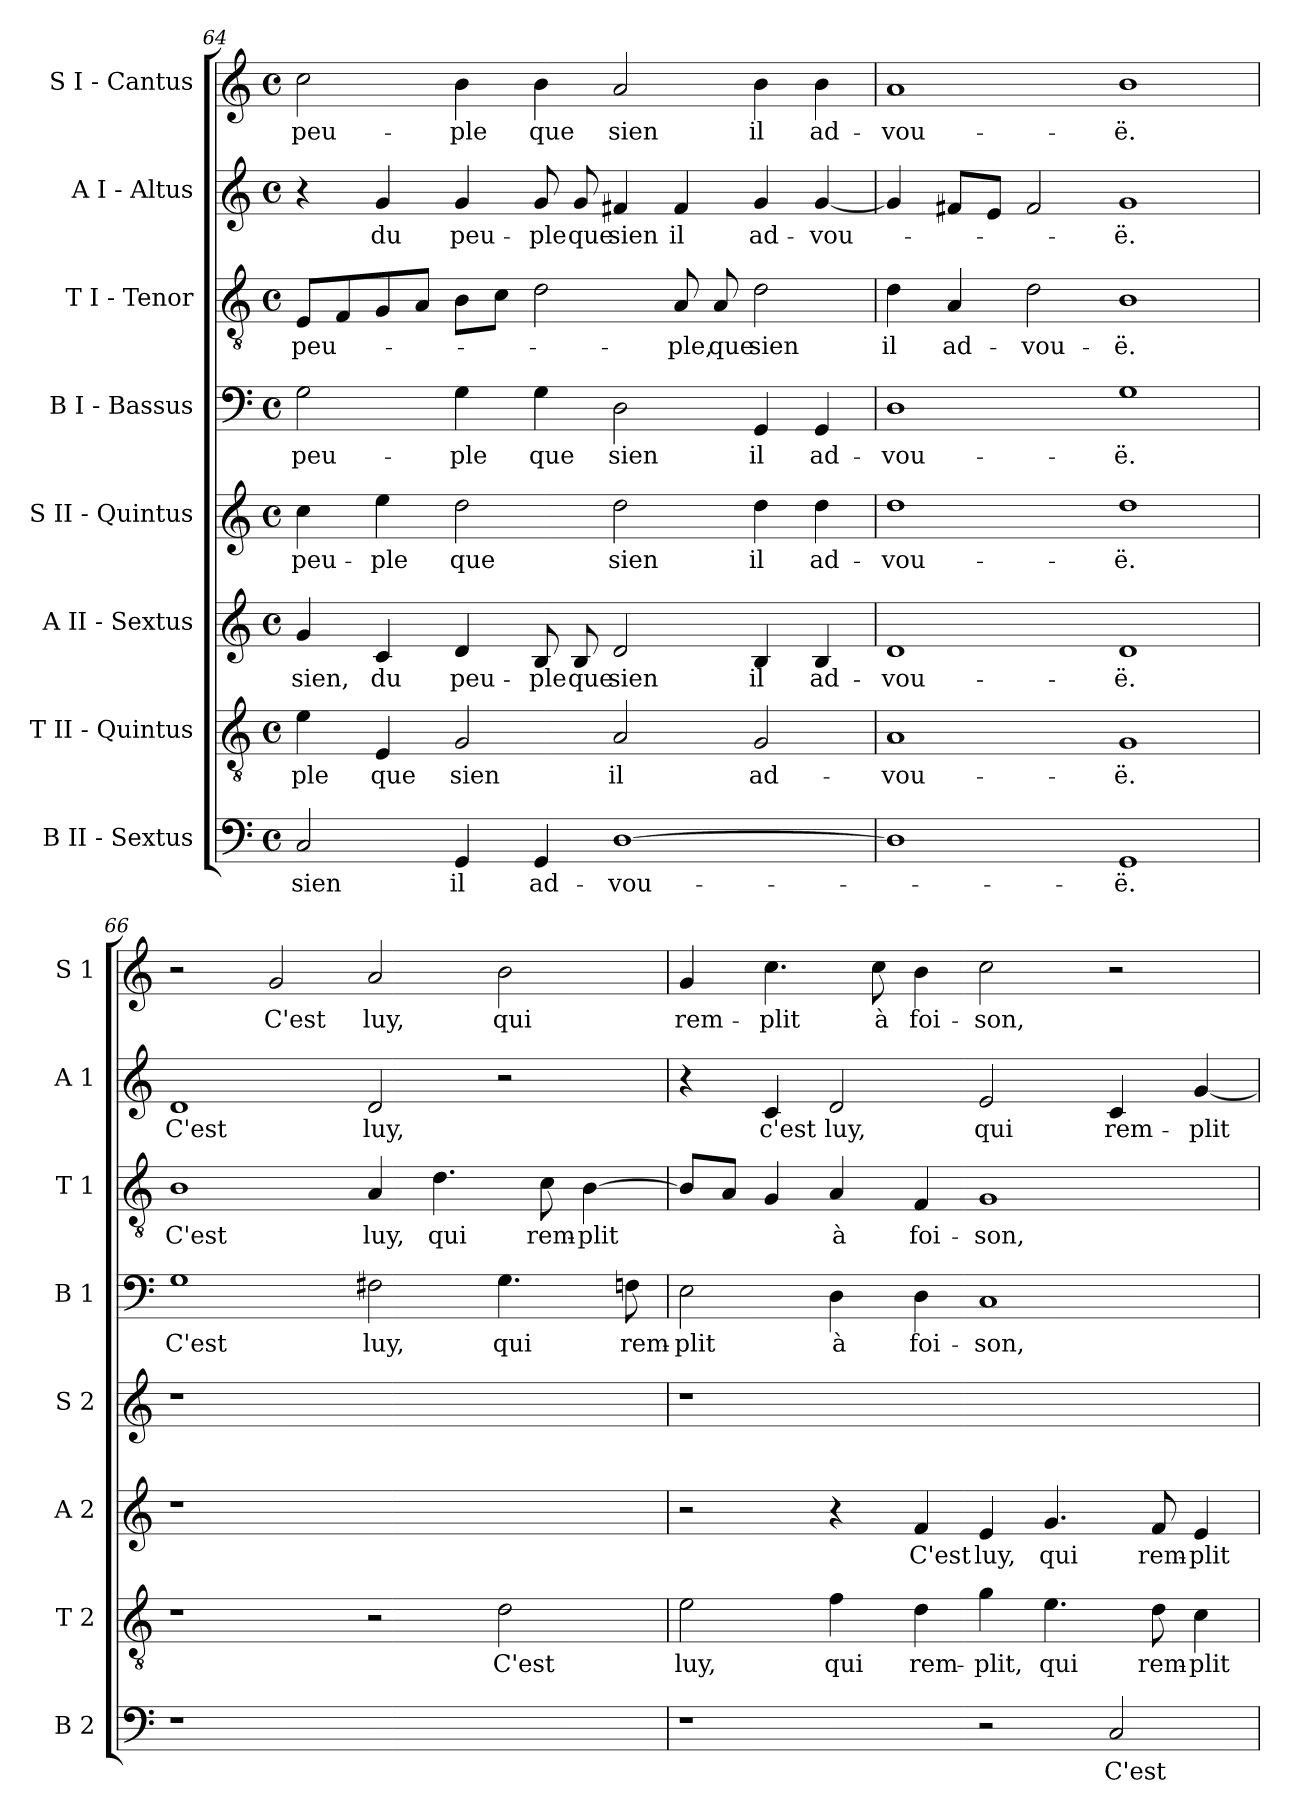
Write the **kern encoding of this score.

**kern	**text	**kern	**text	**kern	**text	**kern	**text	**kern	**text	**kern	**text	**kern	**text	**kern	**text
*part8	*part8	*part7	*part7	*part6	*part6	*part5	*part5	*part4	*part4	*part3	*part3	*part2	*part2	*part1	*part1
*staff8	*staff8	*staff7	*staff7	*staff6	*staff6	*staff5	*staff5	*staff4	*staff4	*staff3	*staff3	*staff2	*staff2	*staff1	*staff1
*I"B II - Sextus	*	*I"T II - Quintus	*	*I"A II - Sextus	*	*I"S II - Quintus	*	*I"B I - Bassus	*	*I"T I - Tenor	*	*I"A I - Altus	*	*I"S I - Cantus	*
*I'B 2	*	*I'T 2	*	*I'A 2	*	*I'S 2	*	*I'B 1	*	*I'T 1	*	*I'A 1	*	*I'S 1	*
*clefF4	*	*clefGv2	*	*clefG2	*	*clefG2	*	*clefF4	*	*clefGv2	*	*clefG2	*	*clefG2	*
*k[]	*	*k[]	*	*k[]	*	*k[]	*	*k[]	*	*k[]	*	*k[]	*	*k[]	*
*C:	*	*C:	*	*C:	*	*C:	*	*C:	*	*C:	*	*C:	*	*C:	*
*M4/4	*	*M4/4	*	*M4/4	*	*M4/4	*	*M4/4	*	*M4/4	*	*M4/4	*	*M4/4	*
*met(c)	*	*met(c)	*	*met(c)	*	*met(c)	*	*met(c)	*	*met(c)	*	*met(c)	*	*met(c)	*
=64	=64	=64	=64	=64	=64	=64	=64	=64	=64	=64	=64	=64	=64	=64	=64
!	!LO:LY:b	!	!LO:LY:b	!	!LO:LY:b	!	!LO:LY:b	!	!LO:LY:b	!	!LO:LY:b	!	!	!	!LO:LY:b
2C/	sien	4e\	-ple	4g/	sien,	4cc\	peu-	2G\	peu-	8E/L	peu-	4r	.	2cc\	peu-
.	.	.	.	.	.	.	.	.	.	8F/	.	.	.	.	.
!	!	!	!LO:LY:b	!	!LO:LY:b	!	!LO:LY:b	!	!	!	!	!	!LO:LY:b	!	!
.	.	4E/	que	4c/	du	4ee\	-ple	.	.	8G/	.	4g/	du	.	.
.	.	.	.	.	.	.	.	.	.	8A/J	.	.	.	.	.
!	!LO:LY:b	!	!LO:LY:b	!	!LO:LY:b	!	!LO:LY:b	!	!LO:LY:b	!	!	!	!LO:LY:b	!	!LO:LY:b
4GG/	il	2G/	sien	4d/	peu-	2dd\	que	4G\	-ple	8B\L	.	4g/	peu-	4b\	-ple
.	.	.	.	.	.	.	.	.	.	8c\J	.	.	.	.	.
!	!LO:LY:b	!	!	!	!LO:LY:b	!	!	!	!LO:LY:b	!	!	!	!LO:LY:b	!	!LO:LY:b
4GG/	ad-	.	.	8B/	-ple	.	.	4G\	que	2d\	.	8g/	-ple	4b\	que
!	!	!	!	!	!LO:LY:b	!	!	!	!	!	!	!	!LO:LY:b	!	!
.	.	.	.	8B/	que	.	.	.	.	.	.	8g/	que	.	.
!	!LO:LY:b	!	!LO:LY:b	!	!LO:LY:b	!	!LO:LY:b	!	!LO:LY:b	!	!	!	!LO:LY:b	!	!LO:LY:b
[1D	-vou-	2A/	il	2d/	sien	2dd\	sien	2D\	sien	.	.	4f#X/	sien	2a/	sien
!	!	!	!	!	!	!	!	!	!	!	!LO:LY:b	!	!LO:LY:b	!	!
.	.	.	.	.	.	.	.	.	.	8A/	-ple,	4f#/	il	.	.
!	!	!	!	!	!	!	!	!	!	!	!LO:LY:b	!	!	!	!
.	.	.	.	.	.	.	.	.	.	8A/	que	.	.	.	.
!	!	!	!LO:LY:b	!	!LO:LY:b	!	!LO:LY:b	!	!LO:LY:b	!	!LO:LY:b	!	!LO:LY:b	!	!LO:LY:b
.	.	2G/	ad-	4B/	il	4dd\	il	4GG/	il	2d\	sien	4g/	ad-	4b\	il
!	!	!	!	!	!LO:LY:b	!	!LO:LY:b	!	!LO:LY:b	!	!	!	!LO:LY:b	!	!LO:LY:b
.	.	.	.	4B/	ad-	4dd\	ad-	4GG/	ad-	.	.	[4g/	-vou-	4b\	ad-
=65	=65	=65	=65	=65	=65	=65	=65	=65	=65	=65	=65	=65	=65	=65	=65
!	!	!	!LO:LY:b	!	!LO:LY:b	!	!LO:LY:b	!	!LO:LY:b	!	!LO:LY:b	!	!	!	!LO:LY:b
1D]	.	1A	-vou-	1d	-vou-	1dd	-vou-	1D	-vou-	4d\	il	4g/]	.	1a	-vou-
!	!	!	!	!	!	!	!	!	!	!	!LO:LY:b	!	!	!	!
.	.	.	.	.	.	.	.	.	.	4A/	ad-	8f#X/L	.	.	.
.	.	.	.	.	.	.	.	.	.	.	.	8e/J	.	.	.
!	!	!	!	!	!	!	!	!	!	!	!LO:LY:b	!	!	!	!
.	.	.	.	.	.	.	.	.	.	2d\	-vou-	2f#/	.	.	.
!	!LO:LY:b	!	!LO:LY:b	!	!LO:LY:b	!	!LO:LY:b	!	!LO:LY:b	!	!LO:LY:b	!	!LO:LY:b	!	!LO:LY:b
1GG	-ë.	1G	-ë.	1d	-ë.	1dd	-ë.	1G	-ë.	1B	-ë.	1g	-ë.	1b	-ë.
!!LO:PB:g=z
=66	=66	=66	=66	=66	=66	=66	=66	=66	=66	=66	=66	=66	=66	=66	=66
!	!	!	!	!	!	!	!	!	!LO:LY:b	!	!LO:LY:b	!	!LO:LY:b	!	!
1r	.	1r	.	1r	.	1r	.	1G	C'est	1B	C'est	1d	C'est	2r	.
!	!	!	!	!	!	!	!	!	!	!	!	!	!	!	!LO:LY:b
.	.	.	.	.	.	.	.	.	.	.	.	.	.	2g/	C'est
!	!	!	!	!	!	!	!	!	!LO:LY:b	!	!LO:LY:b	!	!LO:LY:b	!	!LO:LY:b
1ryy	.	2r	.	1ryy	.	1ryy	.	2F#X\	luy,	4A/	luy,	2d/	luy,	2a/	luy,
!	!	!	!	!	!	!	!	!	!	!	!LO:LY:b	!	!	!	!
.	.	.	.	.	.	.	.	.	.	4.d\	qui	.	.	.	.
!	!	!	!LO:LY:b	!	!	!	!	!	!LO:LY:b	!	!	!	!	!	!LO:LY:b
.	.	2d\	C'est	.	.	.	.	4.G\	qui	.	.	2r	.	2b\	qui
!	!	!	!	!	!	!	!	!	!	!	!LO:LY:b	!	!	!	!
.	.	.	.	.	.	.	.	.	.	8c\	rem-	.	.	.	.
!	!	!	!	!	!	!	!	!	!	!	!LO:LY:b	!	!	!	!
.	.	.	.	.	.	.	.	.	.	[4B\	-plit	.	.	.	.
!	!	!	!	!	!	!	!	!	!LO:LY:b	!	!	!	!	!	!
.	.	.	.	.	.	.	.	8Fn\	rem-	.	.	.	.	.	.
=67	=67	=67	=67	=67	=67	=67	=67	=67	=67	=67	=67	=67	=67	=67	=67
!	!	!	!LO:LY:b	!	!	!	!	!	!LO:LY:b	!	!	!	!	!	!LO:LY:b
1r	.	2e\	luy,	2r	.	1r	.	2E\	-plit	8B/L]	.	4r	.	4g/	rem-
.	.	.	.	.	.	.	.	.	.	8A/J	.	.	.	.	.
!	!	!	!	!	!	!	!	!	!	!	!	!	!LO:LY:b	!	!LO:LY:b
.	.	.	.	.	.	.	.	.	.	4G/	.	4c/	c'est	4.cc\	-plit
!	!	!	!LO:LY:b	!	!	!	!	!	!LO:LY:b	!	!LO:LY:b	!	!LO:LY:b	!	!
.	.	4f\	qui	4r	.	.	.	4D\	à	4A/	à	2d/	luy,	.	.
!	!	!	!	!	!	!	!	!	!	!	!	!	!	!	!LO:LY:b
.	.	.	.	.	.	.	.	.	.	.	.	.	.	8cc\	à
!	!	!	!LO:LY:b	!	!LO:LY:b	!	!	!	!LO:LY:b	!	!LO:LY:b	!	!	!	!LO:LY:b
.	.	4d\	rem-	4f/	C'est	.	.	4D\	foi-	4F/	foi-	.	.	4b\	foi-
!	!	!	!LO:LY:b	!	!LO:LY:b	!	!	!	!LO:LY:b	!	!LO:LY:b	!	!LO:LY:b	!	!LO:LY:b
2r	.	4g\	-plit,	4e/	luy,	1ryy	.	1C	-son,	1G	-son,	2e/	qui	2cc\	-son,
!	!	!	!LO:LY:b	!	!LO:LY:b	!	!	!	!	!	!	!	!	!	!
.	.	4.e\	qui	4.g/	qui	.	.	.	.	.	.	.	.	.	.
!	!LO:LY:b	!	!	!	!	!	!	!	!	!	!	!	!LO:LY:b	!	!
2C/	C'est	.	.	.	.	.	.	.	.	.	.	4c/	rem-	2r	.
!	!	!	!LO:LY:b	!	!LO:LY:b	!	!	!	!	!	!	!	!	!	!
.	.	8d\	rem-	8f/	rem-	.	.	.	.	.	.	.	.	.	.
!	!	!	!LO:LY:b	!	!LO:LY:b	!	!	!	!	!	!	!	!LO:LY:b	!	!
.	.	4c\	-plit	4e/	-plit	.	.	.	.	.	.	[4g/	-plit	.	.
=	=	=	=	=	=	=	=	=	=	=	=	=	=	=	=
*-	*-	*-	*-	*-	*-	*-	*-	*-	*-	*-	*-	*-	*-	*-	*-
